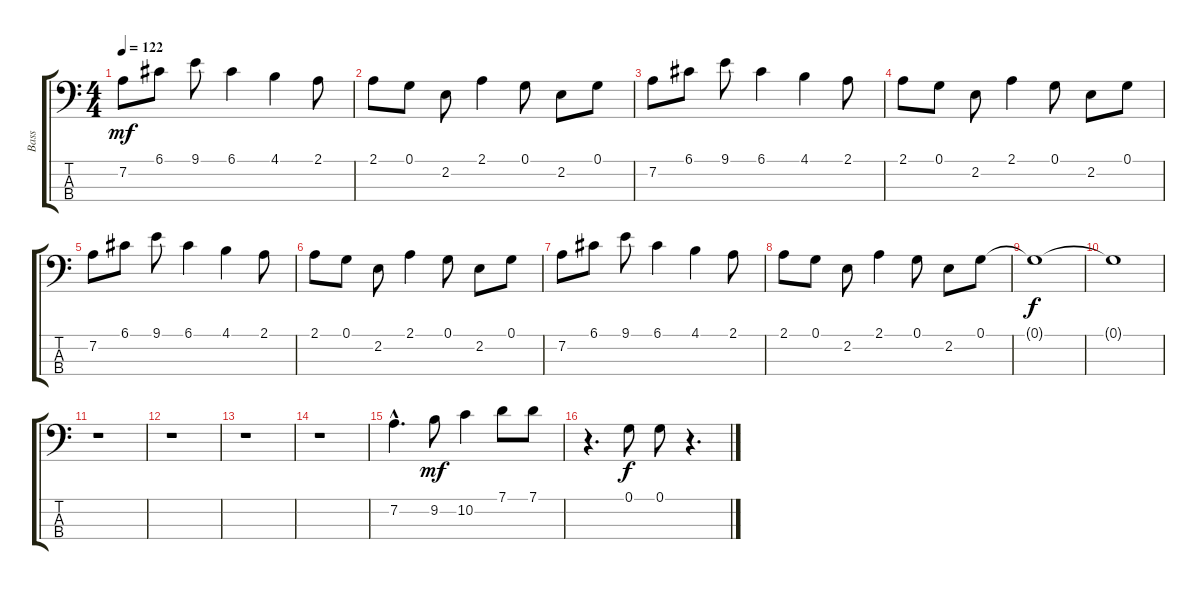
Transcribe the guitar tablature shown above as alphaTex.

\track ("Bass" "Bass") {instrument electricbassfinger}
\staff {score tabs}
\tuning (G2 D2 A1 E1) {hide}
\ts (4 4)
\tempo 122
\clef f4
\ks c
7.2.8{dy mf} 6.1.8 9.1.8 6.1.4 4.1.4 2.1.8 |
2.1.8 0.1.8 2.2.8 2.1.4 0.1.8 2.2.8 0.1.8 |
7.2.8 6.1.8 9.1.8 6.1.4 4.1.4 2.1.8 |
2.1.8 0.1.8 2.2.8 2.1.4 0.1.8 2.2.8 0.1.8 |
7.2.8 6.1.8 9.1.8 6.1.4 4.1.4 2.1.8 |
2.1.8 0.1.8 2.2.8 2.1.4 0.1.8 2.2.8 0.1.8 |
7.2.8 6.1.8 9.1.8 6.1.4 4.1.4 2.1.8 |
2.1.8 0.1.8 2.2.8 2.1.4 0.1.8 2.2.8 0.1.8 |
0.1{t}.1{dy f} |
0.1{t}.1 |
r.1 |
r.1 |
r.1 |
r.1 |
7.2{hac}.4{d} 9.2.8{dy mf} 10.2.4 7.1.8 7.1.8 |
r.4{d} 0.1.8{dy f} 0.1.8 r.4{d}
